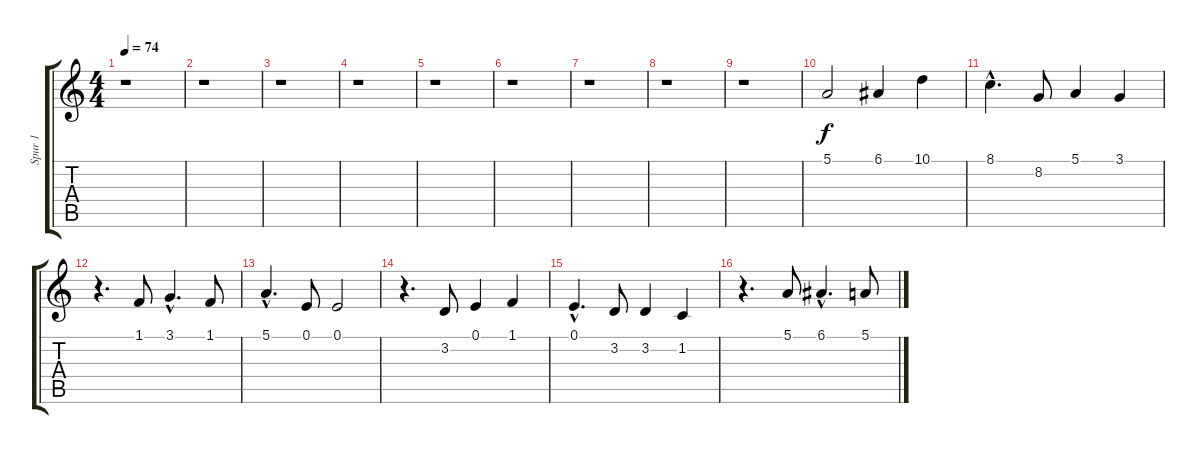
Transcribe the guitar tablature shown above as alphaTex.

\track ("Spur 1" "Spur 1") {instrument flute}
\staff {score tabs}
\tuning (E4 B3 G3 D3 A2 E2) {hide}
\ts (4 4)
\tempo 74
\clef g2
\ks c
r.1{dy f instrument flute} |
r.1 |
r.1 |
r.1 |
r.1 |
r.1 |
r.1 |
r.1 |
r.1 |
5.1.2{volume 10} 6.1.4 10.1.4 |
8.1{hac}.4{d} 8.2.8 5.1.4 3.1.4 |
r.4{d} 1.1.8 3.1{hac}.4{d} 1.1.8 |
5.1{hac}.4{d} 0.1.8 0.1.2 |
r.4{d} 3.2.8 0.1.4 1.1.4 |
0.1{hac}.4{d} 3.2.8 3.2.4 1.2.4 |
r.4{d} 5.1.8 6.1{hac}.4{d} 5.1.8
